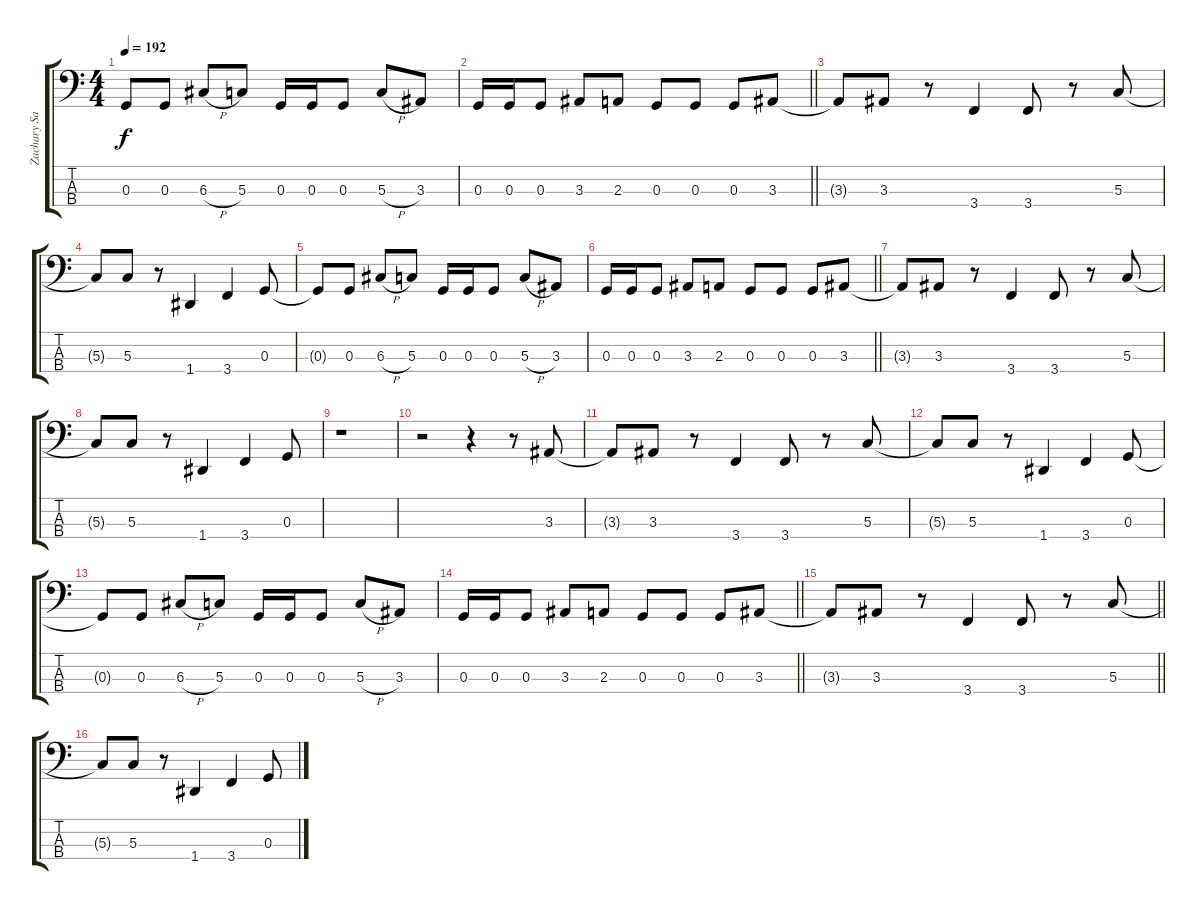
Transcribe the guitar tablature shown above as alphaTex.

\track ("Zachary Sandler" "Zachary Sa") {instrument electricbassfinger}
\staff {score tabs}
\tuning (F2 C2 G1 D1) {hide}
\ts (4 4)
\tempo 192
\clef f4
\ks c
0.3{t}.8{dy f} 0.3.8 6.3{h}.8 5.3.8 0.3.16 0.3.16 0.3.8 5.3{h}.8 3.3.8 |
\barLineRight lightlight
0.3.16 0.3.16 0.3.8 3.3.8 2.3.8 0.3.8 0.3.8 0.3.8 3.3.8 |
3.3{t}.8 3.3.8 r.8 3.4.4 3.4.8 r.8 5.3.8 |
5.3{t}.8 5.3.8 r.8 1.4.4 3.4.4 0.3.8 |
0.3{t}.8 0.3.8 6.3{h}.8 5.3.8 0.3.16 0.3.16 0.3.8 5.3{h}.8 3.3.8 |
\barLineRight lightlight
0.3.16 0.3.16 0.3.8 3.3.8 2.3.8 0.3.8 0.3.8 0.3.8 3.3.8 |
3.3{t}.8 3.3.8 r.8 3.4.4 3.4.8 r.8 5.3.8 |
5.3{t}.8 5.3.8 r.8 1.4.4 3.4.4 0.3.8 |
r.1 |
r.2 r.4 r.8 3.3.8 |
3.3{t}.8 3.3.8 r.8 3.4.4 3.4.8 r.8 5.3.8 |
5.3{t}.8 5.3.8 r.8 1.4.4 3.4.4 0.3.8 |
0.3{t}.8 0.3.8 6.3{h}.8 5.3.8 0.3.16 0.3.16 0.3.8 5.3{h}.8 3.3.8 |
\barLineRight lightlight
0.3.16 0.3.16 0.3.8 3.3.8 2.3.8 0.3.8 0.3.8 0.3.8 3.3.8 |
\barLineRight lightlight
3.3{t}.8 3.3.8 r.8 3.4.4 3.4.8 r.8 5.3.8 |
5.3{t}.8 5.3.8 r.8 1.4.4 3.4.4 0.3.8
